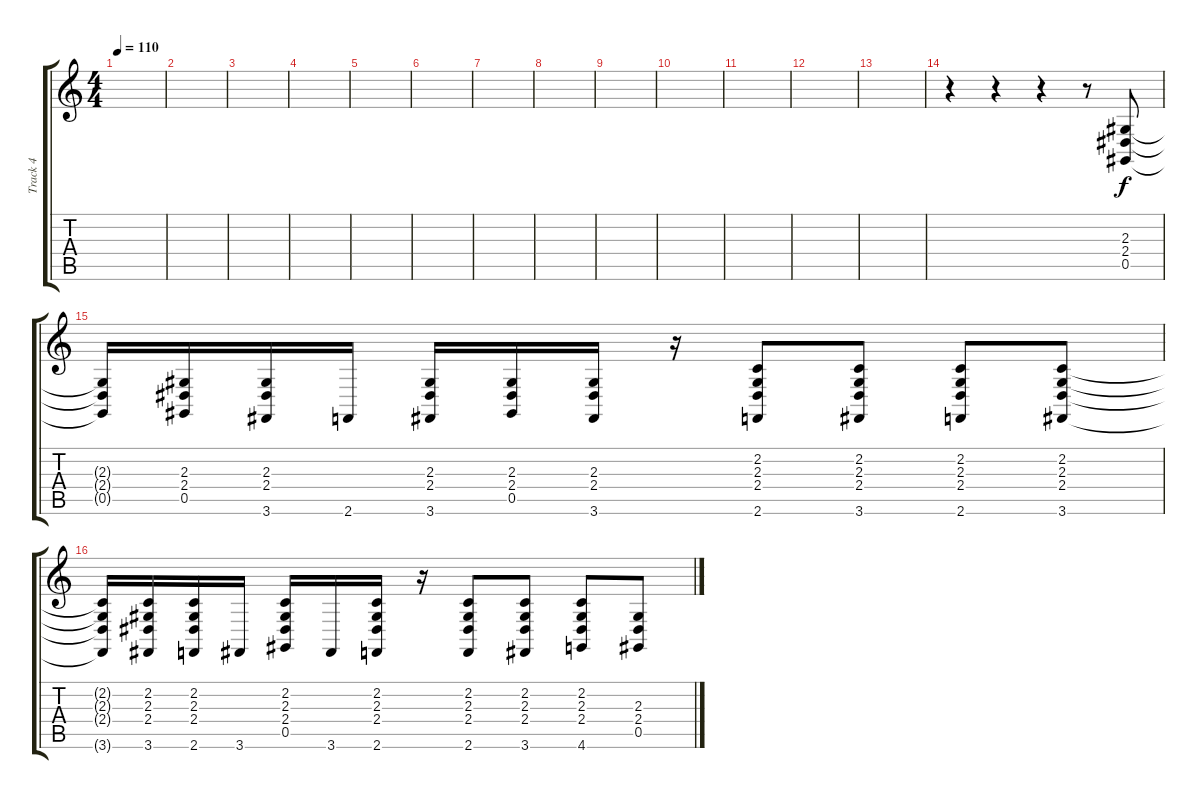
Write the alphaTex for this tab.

\track ("Track 4" "Track 4") {instrument electricgrandpiano}
\staff {score tabs}
\tuning (Eb4 Bb3 Gb3 Db3 Ab2 Eb2) {hide}
\ts (4 4)
\tempo 110
\clef g2
\ks c
|
|
|
|
|
|
|
|
|
|
|
|
|
r.4 r.4 r.4 r.8 (2.3 2.4 0.5).8 |
(2.3{t} 2.4{t} 0.5{t}).16 (2.3 2.4 0.5).16 (2.3 2.4 3.6).16 2.6.16 (2.3 2.4 3.6).16 (2.3 2.4 0.5).16 (2.3 2.4 3.6).16 r.16 (2.2 2.3 2.4 2.6).8 (2.2 2.3 2.4 3.6).8 (2.2 2.3 2.4 2.6).8 (2.2 2.3 2.4 3.6).8 |
(2.2{t} 2.3{t} 2.4{t} 3.6{t}).16 (2.2 2.3 2.4 3.6).16 (2.2 2.3 2.4 2.6).16 3.6.16 (2.2 2.3 2.4 0.5).16 3.6.16 (2.2 2.3 2.4 2.6).16 r.16 (2.2 2.3 2.4 2.6).8 (2.2 2.3 2.4 3.6).8 (2.2 2.3 2.4 4.6).8 (2.3 2.4 0.5).8
